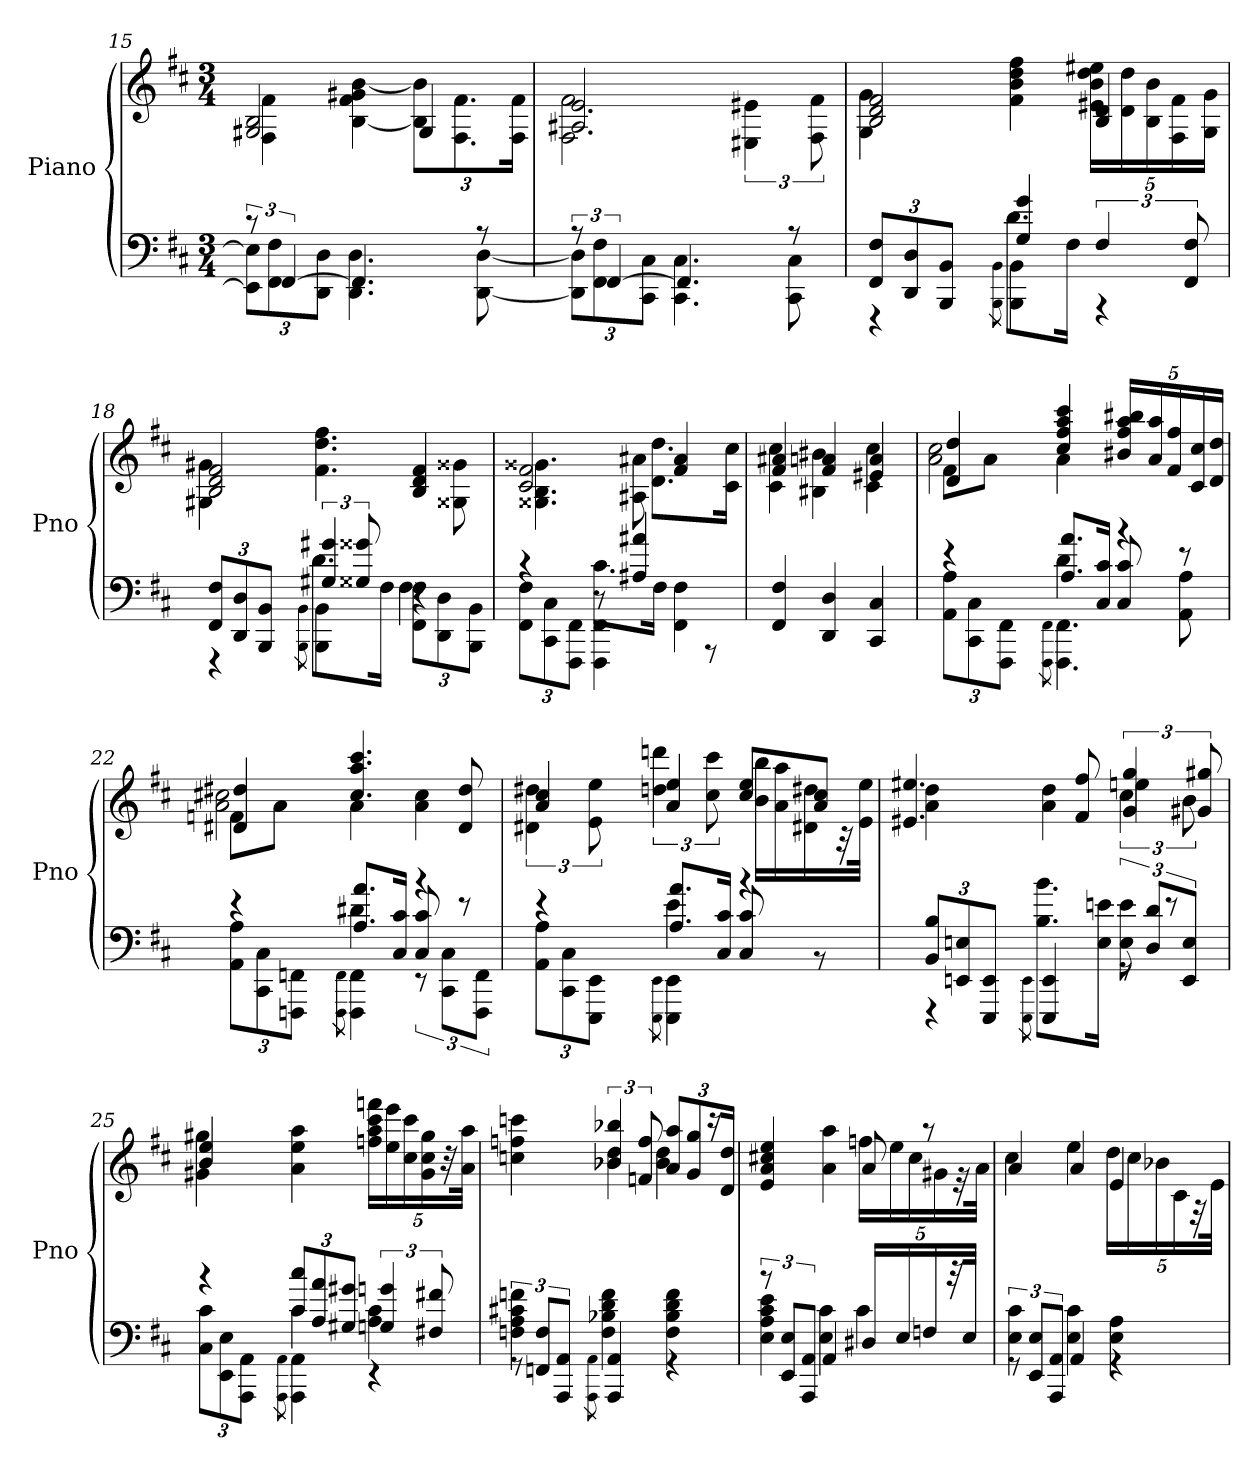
**kern	**kern
*part1	*part1
*staff2	*staff1
*I"Piano	*
*I'Pno	*
*clefF4	*clefG2
*k[f#c#]	*k[f#c#]
*b:	*b:
*M3/4	*M3/4
=15	=15
*^	*^
12r	12EE] 12E]L	2G#X 2B	4F# 4f#
[6FF#	12FF# 12F#	.	.
.	12DD 12DJ	.	.
4.FF#]	4.DD 4.D	.	[4B 4f# 4g#X [4b
.	.	4G#	12B] 12b]L
.	.	.	12.F# 12.f#
8r	[8DD [8D	.	.
.	.	.	24F# 24f#Jk
=16	=16	=16	=16
12r	12DD] 12D]L	2.A#X 2.e	2F# 2f#
[6FF#	12FF# 12F#	.	.
.	12CC# 12C#J	.	.
4.FF#]	4.CC# 4.C#	.	.
.	.	.	6E#X 6e#X
8r	8CC# 8C#	.	.
.	.	.	12F# 12f#
=17	=17	=17	=17
*	*^	*	*
12FF# 12F#L	4r	4ryy	2B 2d 2f#	4G 4g
12DD 12D	.	.	.	.
12BBB 12BBJ	.	.	.	.
8qBBB\ 8qBB\	.	.	.	.
4BBB]\ 4BB]\	8.dL	4G 4g	.	4f# 4b 4dd 4ff#
.	16F#Jk	.	.	.
6F#	4r	4ryy	4B 4d	20e#X 20b 20dd 20ee#XLL
.	.	.	.	20d 20dd
.	.	.	.	20B 20b
.	.	.	.	20F# 20f#
12FF# 12F#	.	.	.	.
.	.	.	.	20G 20gJJ
=18	=18	=18	=18	=18
12FF# 12F#L	4r	4ryy	2B 2d 2f#	4G#X 4g#X
12DD 12D	.	.	.	.
12BBB 12BBJ	.	.	.	.
8qBBB\ 8qBB\	.	.	.	.
4BBB]\ 4BB]\	8.dL	6G#X 6g#X	.	4.f# 4.dd 4.ff#
.	.	12G##X 12g##X	.	.
.	16F#Jk	.	.	.
12FF#\ 12F#\L	4F#	4r	4B 4d 4f#	.
12DD 12D	.	.	.	.
.	.	.	.	8G##X 8g##X
12BBB 12BBJ	.	.	.	.
=19	=19	=19	=19	=19
12FF#\ 12F#\L	4ryy	4rc	2c# 2f#	4.G##X 4.B 4.g##X
12CC# 12C#	.	.	.	.
12FFF# 12FF#J	.	.	.	.
4FFF#\ 4FF#\	8.c#L	8r	.	.
.	.	4A#X 4a#X	.	8A#X 8a#X
.	16F#Jk	.	.	.
4FF#\ 4F#\	4ryy	.	4f# 4a#	8.d 8.ddL
.	.	8r	.	.
.	.	.	.	16c# 16cc#Jk
*v	*v	*v	*	*
=20	=20	=20
4FF# 4F#	4f# 4a#X	4c# 4cc#
4DD 4D	4f# 4an	4B#X 4b#X
4CC# 4C#	4e#X 4a	4c# 4cc#
=21	=21	=21
*^	*	*^
*	*^	*	*	*
12AA\ 12A\L	4ryy	4re	8f#\L	2a 2cc#	4d 4dd
12CC# 12C#	.	.	.	.	.
.	.	.	8aJ	.	.
12FFF# 12FF#J	.	.	.	.	.
8qFFF#\ 8qFF#\	.	.	.	.	.
4.FFF#]\ 4.FF#]\	4d	8.A 8.aL	4a\	.	4cc# 4ff# 4aa 4ccc#
.	.	16C# 16c#Jk	.	.	.
.	4rb	8C# 8c#	4ryy	4ryy	20b#X/ 20ff#/ 20aa/ 20bb#X/LL
.	.	.	.	.	20a 20aa
.	.	.	.	.	20f# 20ff#
8AA\ 8A\	.	8re	.	.	.
.	.	.	.	.	20c# 20cc#
.	.	.	.	.	20d 20ddJJ
=22	=22	=22	=22	=22	=22
12AA\ 12A\L	4ryy	4re	8fn\L	2a 2cc#X	4d#X 4dd#X
12CC# 12C#	.	.	.	.	.
.	.	.	8aJ	.	.
12FFFn 12FFnJ	.	.	.	.	.
8qFFF\ 8qFF\	.	.	.	.	.
4FFF]\ 4FF]\	4d#X	8.A 8.aL	4a\	.	4.cc# 4.aa 4.ccc#
.	.	16C# 16c#Jk	.	.	.
12rEE	4rb	8C# 8c#	4ryy	4a 4cc#	.
12CC#\ 12C#\L	.	.	.	.	.
.	.	8re	.	.	8d# 8dd#
12FFF 12FFJ	.	.	.	.	.
*	*	*	*	*v	*v
=23	=23	=23	=23	=23
12AA\ 12A\L	4ryy	4re	4a 4cc#	6d#X 6dd#X
12CC# 12C#	.	.	.	.
12EEE 12EEJ	.	.	.	12e 12ee
8qEEE\ 8qEE\	.	.	.	.
4EEE]\ 4EE]\	4e	8.A 8.aL	4a 4ee	6ddn 6dddn
.	.	.	.	12cc# 12ccc#
.	.	16C# 16c#Jk	.	.
4r	4ryy	8C# 8c#	8cc# 8eeL	16b 16bbLL
.	.	.	.	16a 16aa
.	.	8r	8a 8cc#J	16d#X 16dd#X
.	.	.	.	32r
.	.	.	.	32e 32eeJJk
*	*v	*v	*	*
=24	=24	=24	=24
*	*	*	*^
12BB 12BL	4r	4ryy	4a 4dd	4.e#X 4.ee#X
12EEn 12En	.	.	.	.
12EEE 12EEJ	.	.	.	.
8qEEE\ 8qEE\	.	.	.	.
4EEE] 4EE]	8.B 8.bL	4ryy	4a 4dd	.
.	.	.	.	8f# 8ff#
.	16E 16enJk	.	.	.
12rGG	8E 8e	6cc#\	4een	6g 6gg
12D 12dL	.	.	.	.
.	8re	.	.	.
12EE 12EJ	.	12b\	.	12g#X 12gg#X
*	*	*	*v	*v
=25	=25	=25	=25
*	*^	*	*
12C#\ 12c#\L	4ryy	4rb	4b 4ee	4g#X 4gg#X
12EE 12E	.	.	.	.
12AAA 12AAJ	.	.	.	.
8qAAA\ 8qAA\	.	.	.	.
4AAA]\ 4AA]\	4c#	12c# 12cc#L	4ryy	4a 4ee 4aa
.	.	12A 12a	.	.
.	.	12G#X 12g#XJ	.	.
4rEE	4A 4c#	6Gn 6gn	4ryy	20ffn 20aa 20ccc# 20fffnLL
.	.	.	.	20ee 20eee
.	.	.	.	20cc# 20ccc#
.	.	.	.	20g# 20cc# 20gg#
.	.	12F#X 12f#X	.	.
.	.	.	.	40r
.	.	.	.	40a 40aaJJk
*	*v	*v	*	*
=26	=26	=26	=26
12rGG	4Fn 4A 4c#X 4fn	4ccn 4ffn 4cccn	4ryy
12FFn 12FL	.	.	.
12AAA 12AAJ	.	.	.
8qAAA\ 8qAA\	.	.	.
4AAA] 4AA]	4F 4B-X 4d 4f	6b-X 6bb-X	4b-X 4dd
.	.	12fn 12ff	.
4rGG	4F 4B- 4d 4f	12a 12aaL	4b- 4dd
.	.	12g 12gg	.
.	.	24r	.
.	.	24d 24ddJk	.
=27	=27	=27	=27
12r	4E 4A 4c# 4e	4ryy	4e 4a 4cc#X 4ee
12EE 12EL	.	.	.
12AAA 12AAJ	.	.	.
4AA	4E 4c#	4ryy	4a 4aa
16D#XLL	4c#	8a	20ffnLL
.	.	.	20ee
16E	.	.	.
.	.	.	20cc#
16Fn	.	8r	.
.	.	.	20g#X
32r	.	.	.
.	.	.	40r
32EJJk	.	.	.
.	.	.	40aJJk
=28	=28	=28	=28
12rGG	4E 4c#	4a	4cc#
12EE 12EL	.	.	.
12AAA 12AAJ	.	.	.
4AA	4E 4c#	4a	4ee
4rGG	4E 4A	4e	20ddLL
.	.	.	20cc#
.	.	.	20b-X
.	.	.	20c#
.	.	.	40r
.	.	.	40eJJk
*v	*v	*	*
*	*v	*v
=	=
*-	*-
